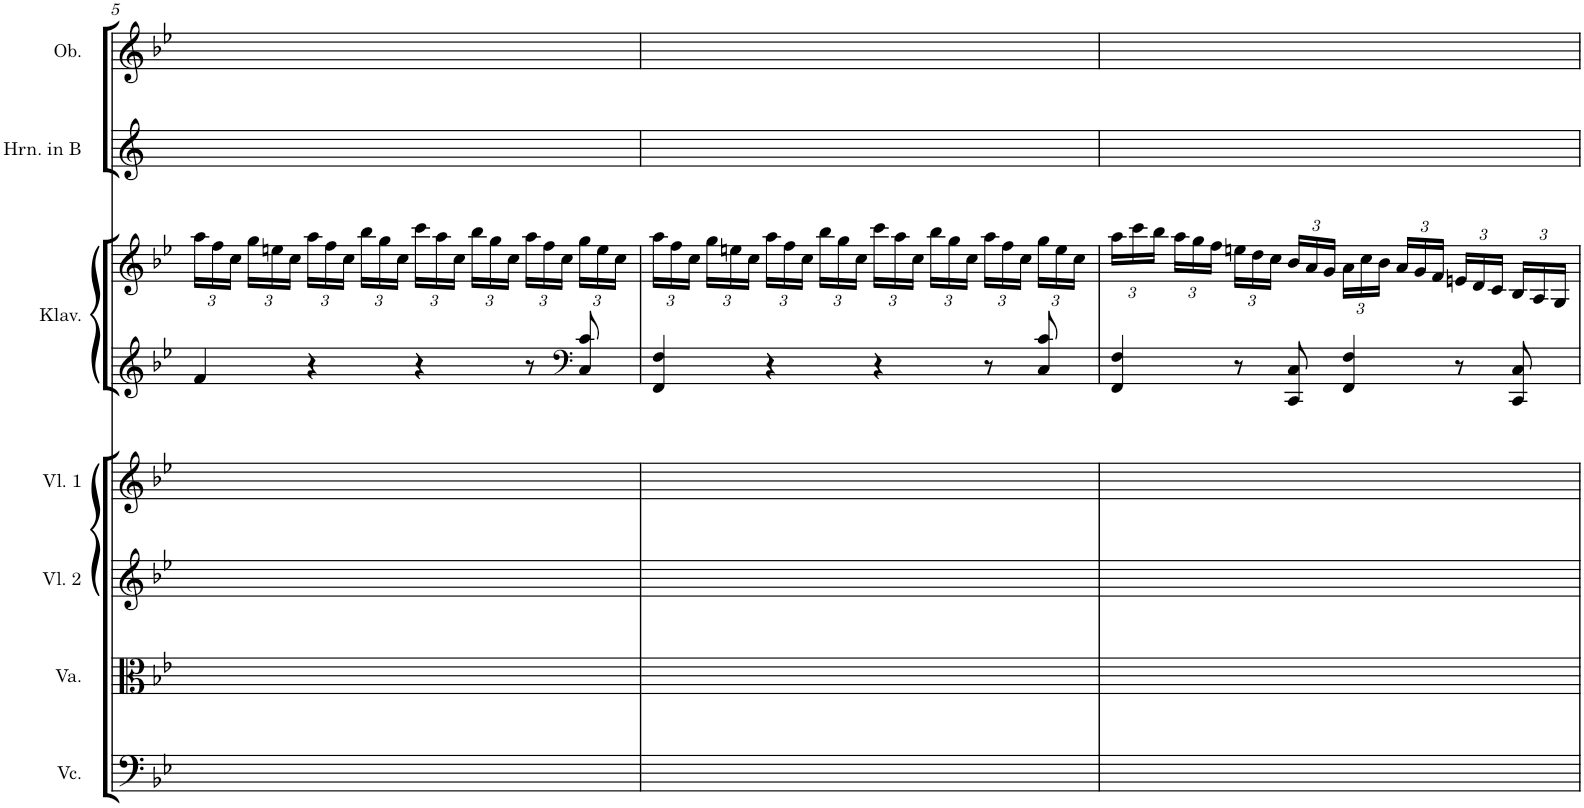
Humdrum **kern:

**kern	**kern	**kern	**kern	**kern	**kern	**kern	**kern
*part7	*part6	*part5	*part4	*part3	*part3	*part2	*part1
*staff8	*staff7	*staff6	*staff5	*staff4	*staff3	*staff2	*staff1
*I"Violoncello	*I"Viola	*I"Violine 2	*I"Violine 1	*I"Klavier	*	*I"Horn in B	*I"Oboe
*I'Vc.	*I'Va.	*I'Vl. 2	*I'Vl. 1	*I'Klav.	*	*I'Hrn. in B	*I'Ob.
!!LO:PB:g=z
*clefF4	*clefC3	*clefG2	*clefG2	*clefG2	*clefG2	*clefG2	*clefG2
*	*	*	*	*	*	*Trd4c7	*
*k[b-e-]	*k[b-e-]	*k[b-e-]	*k[b-e-]	*k[b-e-]	*k[b-e-]	*k[]	*k[b-e-]
*M4/4	*M4/4	*M4/4	*M4/4	*M4/4	*M4/4	*M4/4	*M4/4
*met(c)	*met(c)	*met(c)	*met(c)	*met(c)	*met(c)	*met(c)	*met(c)
*	*	*	*	*	*Xbrackettup	*	*
=5	=5	=5	=5	=5	=5	=5	=5
1ryy	1ryy	1ryy	1ryy	4f/	24aa\LL	1ryy	1ryy
.	.	.	.	.	24ff\	.	.
.	.	.	.	.	24cc\JJ	.	.
.	.	.	.	.	24gg\LL	.	.
.	.	.	.	.	24een\	.	.
.	.	.	.	.	24cc\JJ	.	.
.	.	.	.	4r	24aa\LL	.	.
.	.	.	.	.	24ff\	.	.
.	.	.	.	.	24cc\JJ	.	.
.	.	.	.	.	24bb-\LL	.	.
.	.	.	.	.	24gg\	.	.
.	.	.	.	.	24cc\JJ	.	.
.	.	.	.	4r	24ccc\LL	.	.
.	.	.	.	.	24aa\	.	.
.	.	.	.	.	24cc\JJ	.	.
.	.	.	.	.	24bb-\LL	.	.
.	.	.	.	.	24gg\	.	.
.	.	.	.	.	24cc\JJ	.	.
.	.	.	.	8r	24aa\LL	.	.
.	.	.	.	.	24ff\	.	.
.	.	.	.	.	24cc\JJ	.	.
*	*	*	*	*clefF4	*	*	*
.	.	.	.	8C/ 8c/	24gg\LL	.	.
.	.	.	.	.	24ee\	.	.
.	.	.	.	.	24cc\JJ	.	.
=6	=6	=6	=6	=6	=6	=6	=6
1ryy	1ryy	1ryy	1ryy	4FF/ 4F/	24aa\LL	1ryy	1ryy
.	.	.	.	.	24ff\	.	.
.	.	.	.	.	24cc\JJ	.	.
.	.	.	.	.	24gg\LL	.	.
.	.	.	.	.	24een\	.	.
.	.	.	.	.	24cc\JJ	.	.
.	.	.	.	4r	24aa\LL	.	.
.	.	.	.	.	24ff\	.	.
.	.	.	.	.	24cc\JJ	.	.
.	.	.	.	.	24bb-\LL	.	.
.	.	.	.	.	24gg\	.	.
.	.	.	.	.	24cc\JJ	.	.
.	.	.	.	4r	24ccc\LL	.	.
.	.	.	.	.	24aa\	.	.
.	.	.	.	.	24cc\JJ	.	.
.	.	.	.	.	24bb-\LL	.	.
.	.	.	.	.	24gg\	.	.
.	.	.	.	.	24cc\JJ	.	.
.	.	.	.	8r	24aa\LL	.	.
.	.	.	.	.	24ff\	.	.
.	.	.	.	.	24cc\JJ	.	.
.	.	.	.	8C/ 8c/	24gg\LL	.	.
.	.	.	.	.	24ee\	.	.
.	.	.	.	.	24cc\JJ	.	.
=7	=7	=7	=7	=7	=7	=7	=7
1ryy	1ryy	1ryy	1ryy	4FF/ 4F/	24aa\LL	1ryy	1ryy
.	.	.	.	.	24ccc\	.	.
.	.	.	.	.	24bb-\JJ	.	.
.	.	.	.	.	24aa\LL	.	.
.	.	.	.	.	24gg\	.	.
.	.	.	.	.	24ff\JJ	.	.
.	.	.	.	8r	24een\LL	.	.
.	.	.	.	.	24dd\	.	.
.	.	.	.	.	24cc\JJ	.	.
.	.	.	.	8CC/ 8C/	24b-/LL	.	.
.	.	.	.	.	24a/	.	.
.	.	.	.	.	24g/JJ	.	.
.	.	.	.	4FF/ 4F/	24a\LL	.	.
.	.	.	.	.	24cc\	.	.
.	.	.	.	.	24b-\JJ	.	.
.	.	.	.	.	24a/LL	.	.
.	.	.	.	.	24g/	.	.
.	.	.	.	.	24f/JJ	.	.
.	.	.	.	8r	24en/LL	.	.
.	.	.	.	.	24d/	.	.
.	.	.	.	.	24c/JJ	.	.
.	.	.	.	8CC/ 8C/	24B-/LL	.	.
.	.	.	.	.	24A/	.	.
.	.	.	.	.	24G/JJ	.	.
=	=	=	=	=	=	=	=
*-	*-	*-	*-	*-	*-	*-	*-
